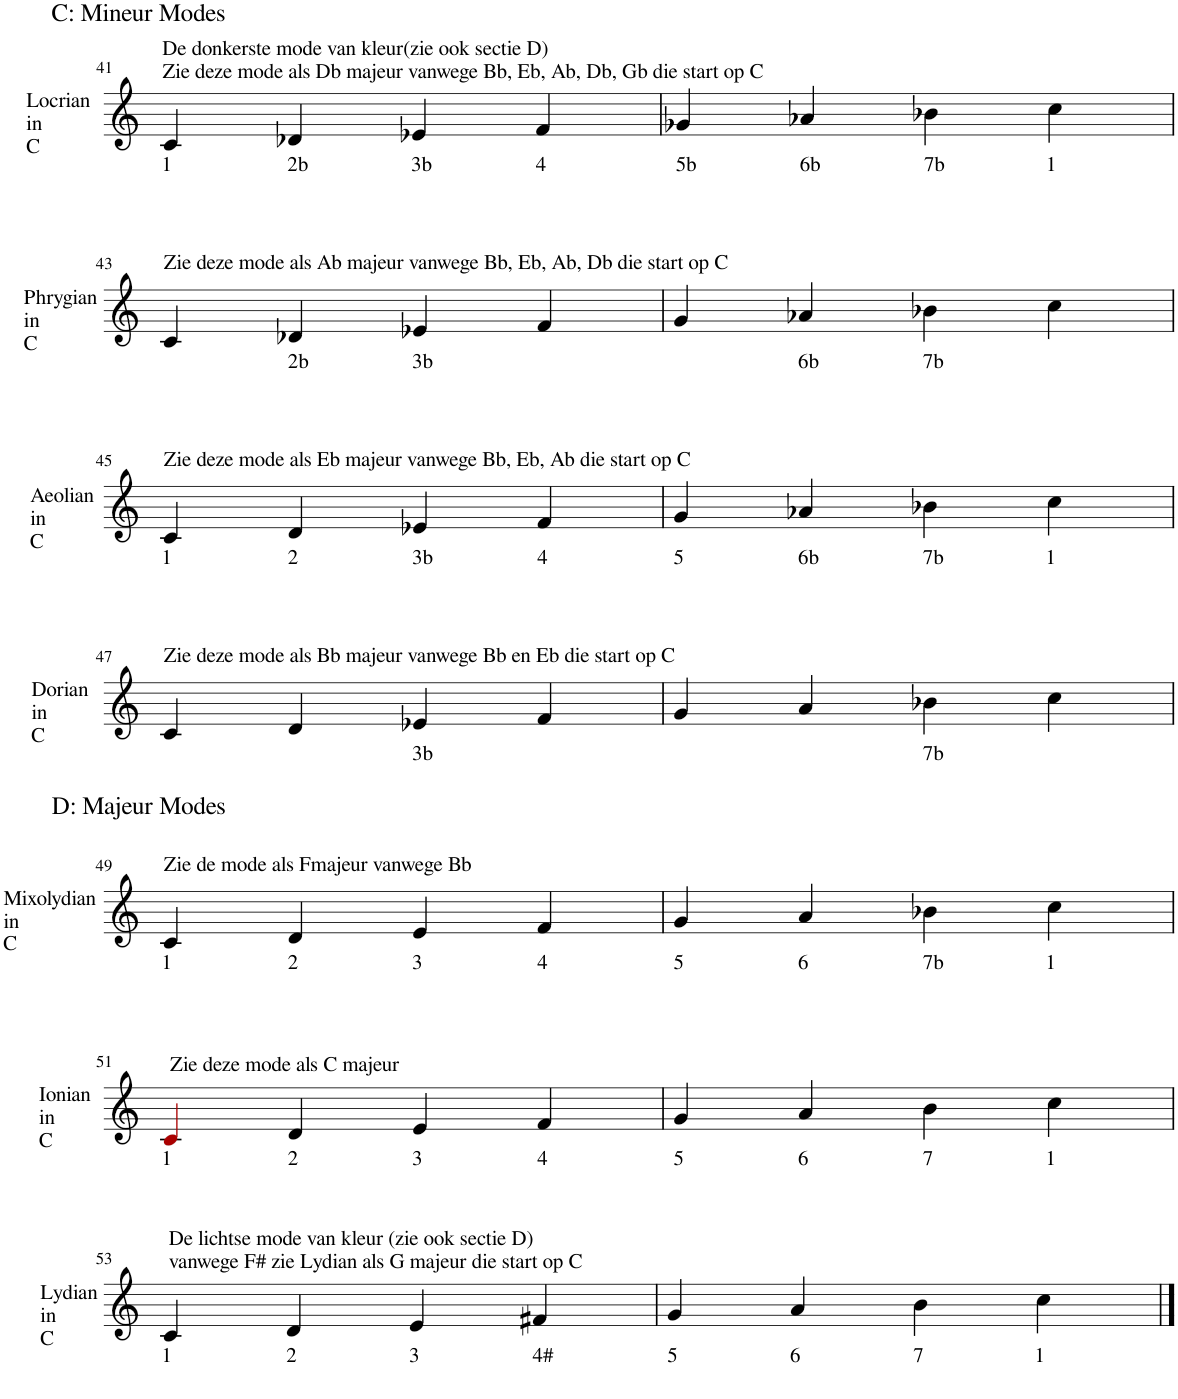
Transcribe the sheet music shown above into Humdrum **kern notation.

**kern
*part1
*staff1
*I"Piano
*I'Pno.
!!LO:PB:g=z
*clefG2
*k[]
*M4/4
=41
!LO:TX:a:t=C&colon; Mineur Modes
!LO:TX:b:t=1
!LO:TX:a:t=De donkerste mode van kleur(zie ook sectie D)
!LO:TX:a:t=Zie deze mode als Db majeur vanwege Bb, Eb, Ab, Db, Gb die start op C
4c/
!LO:TX:b:t=2b
4d-X/
!LO:TX:b:t=3b
4e-X/
!LO:TX:b:t=4
4f/
=42
!LO:TX:b:t=5b
4g-X/
!LO:TX:b:t=6b
4a-X/
!LO:TX:b:t=7b
4b-X\
!LO:TX:b:t=1
4cc\
!!LO:LB:g=z
=43
!LO:TX:a:t=Zie deze mode als Ab majeur vanwege Bb, Eb, Ab, Db die start op C
4c/
!LO:TX:b:t=2b
4d-X/
!LO:TX:b:t=3b
4e-X/
4f/
=44
4g/
!LO:TX:b:t=6b
4a-X/
!LO:TX:b:t=7b
4b-X\
4cc\
!!LO:LB:g=z
=45
!LO:TX:b:t=1
!LO:TX:a:t=Zie deze mode als Eb majeur vanwege Bb, Eb, Ab die start op C
4c/
!LO:TX:b:t=2
4d/
!LO:TX:b:t=3b
4e-X/
!LO:TX:b:t=4
4f/
=46
!LO:TX:b:t=5
4g/
!LO:TX:b:t=6b
4a-X/
!LO:TX:b:t=7b
4b-X\
!LO:TX:b:t=1
4cc\
!!LO:LB:g=z
=47
!LO:TX:a:t=Zie deze mode als Bb majeur vanwege Bb en Eb die start op C
4c/
4d/
!LO:TX:b:t=3b
4e-X/
4f/
=48
4g/
4a/
!LO:TX:b:t=7b
4b-X\
4cc\
!!LO:LB:g=z
=49
!LO:TX:a:t=D&colon; Majeur Modes
!LO:TX:b:t=1
!LO:TX:a:t=Zie de mode als Fmajeur vanwege Bb
4c/
!LO:TX:b:t=2
4d/
!LO:TX:b:t=3
4e/
!LO:TX:b:t=4
4f/
=50
!LO:TX:b:t=5
4g/
!LO:TX:b:t=6
4a/
!LO:TX:b:t=7b
4b-X\
!LO:TX:b:t=1
4cc\
!!LO:LB:g=z
=51
!LO:TX:b:t=1
!LO:TX:a:t=Zie deze mode als C majeur
4ci/
!LO:TX:b:t=2
4d/
!LO:TX:b:t=3
4e/
!LO:TX:b:t=4
4f/
=52
!LO:TX:b:t=5
4g/
!LO:TX:b:t=6
4a/
!LO:TX:b:t=7
4b\
!LO:TX:b:t=1
4cc\
!!LO:LB:g=z
=53
!LO:TX:b:t=1
!LO:TX:a:t=De lichtse mode van kleur (zie ook sectie D)
!LO:TX:a:t=vanwege F# zie Lydian als G majeur die start op C
4c/
!LO:TX:b:t=2
4d/
!LO:TX:b:t=3
4e/
!LO:TX:b:t=4#
4f#X/
=54
!LO:TX:b:t=5
4g/
!LO:TX:b:t=6
4a/
!LO:TX:b:t=7
4b\
!LO:TX:b:t=1
4cc\
==
*-
